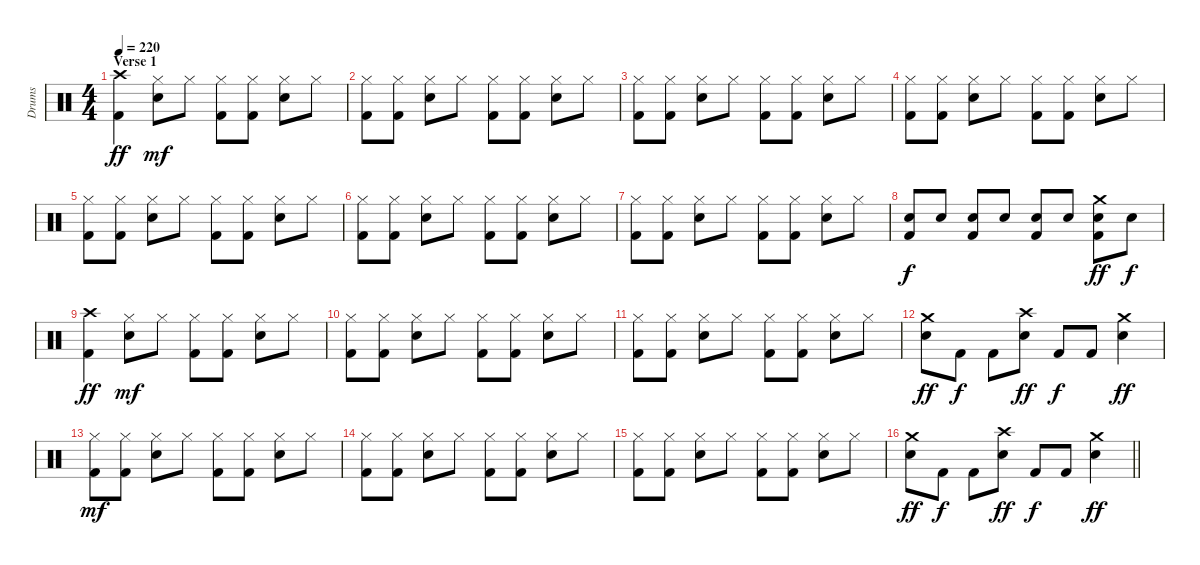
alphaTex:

\track ("Drums" "Drums") {instrument percussion}
\staff {score}
\articulation defaults
\ts (4 4)
\section ("" "Verse 1")
\tempo 220
\clef neutral
\ks c
("Crash high (hit)" "Kick (hit) 2").4{dy ff} ("Hi-Hat (closed)" "Electric Snare (hit)").8{dy mf} "Hi-Hat (closed)".8 ("Hi-Hat (closed)" "Kick (hit) 2").8 ("Hi-Hat (closed)" "Kick (hit) 2").8 ("Hi-Hat (closed)" "Electric Snare (hit)").8 "Hi-Hat (closed)".8 |
("Hi-Hat (closed)" "Kick (hit) 2").8 ("Hi-Hat (closed)" "Kick (hit) 2").8 ("Hi-Hat (closed)" "Electric Snare (hit)").8 "Hi-Hat (closed)".8 ("Hi-Hat (closed)" "Kick (hit) 2").8 ("Hi-Hat (closed)" "Kick (hit) 2").8 ("Hi-Hat (closed)" "Electric Snare (hit)").8 "Hi-Hat (closed)".8 |
("Hi-Hat (closed)" "Kick (hit) 2").8 ("Hi-Hat (closed)" "Kick (hit) 2").8 ("Hi-Hat (closed)" "Electric Snare (hit)").8 "Hi-Hat (closed)".8 ("Hi-Hat (closed)" "Kick (hit) 2").8 ("Hi-Hat (closed)" "Kick (hit) 2").8 ("Hi-Hat (closed)" "Electric Snare (hit)").8 "Hi-Hat (closed)".8 |
("Hi-Hat (closed)" "Kick (hit) 2").8 ("Hi-Hat (closed)" "Kick (hit) 2").8 ("Hi-Hat (closed)" "Electric Snare (hit)").8 "Hi-Hat (closed)".8 ("Hi-Hat (closed)" "Kick (hit) 2").8 ("Hi-Hat (closed)" "Kick (hit) 2").8 ("Hi-Hat (closed)" "Electric Snare (hit)").8 "Hi-Hat (closed)".8 |
("Hi-Hat (closed)" "Kick (hit) 2").8 ("Hi-Hat (closed)" "Kick (hit) 2").8 ("Hi-Hat (closed)" "Electric Snare (hit)").8 "Hi-Hat (closed)".8 ("Hi-Hat (closed)" "Kick (hit) 2").8 ("Hi-Hat (closed)" "Kick (hit) 2").8 ("Hi-Hat (closed)" "Electric Snare (hit)").8 "Hi-Hat (closed)".8 |
("Hi-Hat (closed)" "Kick (hit) 2").8 ("Hi-Hat (closed)" "Kick (hit) 2").8 ("Hi-Hat (closed)" "Electric Snare (hit)").8 "Hi-Hat (closed)".8 ("Hi-Hat (closed)" "Kick (hit) 2").8 ("Hi-Hat (closed)" "Kick (hit) 2").8 ("Hi-Hat (closed)" "Electric Snare (hit)").8 "Hi-Hat (closed)".8 |
("Hi-Hat (closed)" "Kick (hit) 2").8 ("Hi-Hat (closed)" "Kick (hit) 2").8 ("Hi-Hat (closed)" "Electric Snare (hit)").8 "Hi-Hat (closed)".8 ("Hi-Hat (closed)" "Kick (hit) 2").8 ("Hi-Hat (closed)" "Kick (hit) 2").8 ("Hi-Hat (closed)" "Electric Snare (hit)").8 "Hi-Hat (closed)".8 |
("Electric Snare (hit)" "Kick (hit) 2").8{dy f} "Electric Snare (hit)".8 ("Electric Snare (hit)" "Kick (hit) 2").8 "Electric Snare (hit)".8 ("Electric Snare (hit)" "Kick (hit) 2").8 "Electric Snare (hit)".8 ("Crash medium (hit)" "Electric Snare (hit)" "Kick (hit) 2").8{dy ff} "Electric Snare (hit)".8{dy f} |
("Crash high (hit)" "Kick (hit) 2").4{dy ff} ("Hi-Hat (closed)" "Electric Snare (hit)").8{dy mf} "Hi-Hat (closed)".8 ("Hi-Hat (closed)" "Kick (hit) 2").8 ("Hi-Hat (closed)" "Kick (hit) 2").8 ("Hi-Hat (closed)" "Electric Snare (hit)").8 "Hi-Hat (closed)".8 |
("Hi-Hat (closed)" "Kick (hit) 2").8 ("Hi-Hat (closed)" "Kick (hit) 2").8 ("Hi-Hat (closed)" "Electric Snare (hit)").8 "Hi-Hat (closed)".8 ("Hi-Hat (closed)" "Kick (hit) 2").8 ("Hi-Hat (closed)" "Kick (hit) 2").8 ("Hi-Hat (closed)" "Electric Snare (hit)").8 "Hi-Hat (closed)".8 |
("Hi-Hat (closed)" "Kick (hit) 2").8 ("Hi-Hat (closed)" "Kick (hit) 2").8 ("Hi-Hat (closed)" "Electric Snare (hit)").8 "Hi-Hat (closed)".8 ("Hi-Hat (closed)" "Kick (hit) 2").8 ("Hi-Hat (closed)" "Kick (hit) 2").8 ("Hi-Hat (closed)" "Electric Snare (hit)").8 "Hi-Hat (closed)".8 |
("Crash medium (hit)" "Electric Snare (hit)").8{dy ff} "Kick (hit) 2".8{dy f} "Kick (hit) 2".8 ("Crash high (hit)" "Electric Snare (hit)").8{dy ff} "Kick (hit) 2".8{dy f} "Kick (hit) 2".8 ("Crash medium (hit)" "Electric Snare (hit)").4{dy ff} |
("Hi-Hat (closed)" "Kick (hit) 2").8{dy mf} ("Hi-Hat (closed)" "Kick (hit) 2").8 ("Hi-Hat (closed)" "Electric Snare (hit)").8 "Hi-Hat (closed)".8 ("Hi-Hat (closed)" "Kick (hit) 2").8 ("Hi-Hat (closed)" "Kick (hit) 2").8 ("Hi-Hat (closed)" "Electric Snare (hit)").8 "Hi-Hat (closed)".8 |
("Hi-Hat (closed)" "Kick (hit) 2").8 ("Hi-Hat (closed)" "Kick (hit) 2").8 ("Hi-Hat (closed)" "Electric Snare (hit)").8 "Hi-Hat (closed)".8 ("Hi-Hat (closed)" "Kick (hit) 2").8 ("Hi-Hat (closed)" "Kick (hit) 2").8 ("Hi-Hat (closed)" "Electric Snare (hit)").8 "Hi-Hat (closed)".8 |
("Hi-Hat (closed)" "Kick (hit) 2").8 ("Hi-Hat (closed)" "Kick (hit) 2").8 ("Hi-Hat (closed)" "Electric Snare (hit)").8 "Hi-Hat (closed)".8 ("Hi-Hat (closed)" "Kick (hit) 2").8 ("Hi-Hat (closed)" "Kick (hit) 2").8 ("Hi-Hat (closed)" "Electric Snare (hit)").8 "Hi-Hat (closed)".8 |
\barLineRight lightlight
("Crash medium (hit)" "Electric Snare (hit)").8{dy ff} "Kick (hit) 2".8{dy f} "Kick (hit) 2".8 ("Crash high (hit)" "Electric Snare (hit)").8{dy ff} "Kick (hit) 2".8{dy f} "Kick (hit) 2".8 ("Crash medium (hit)" "Electric Snare (hit)").4{dy ff}
